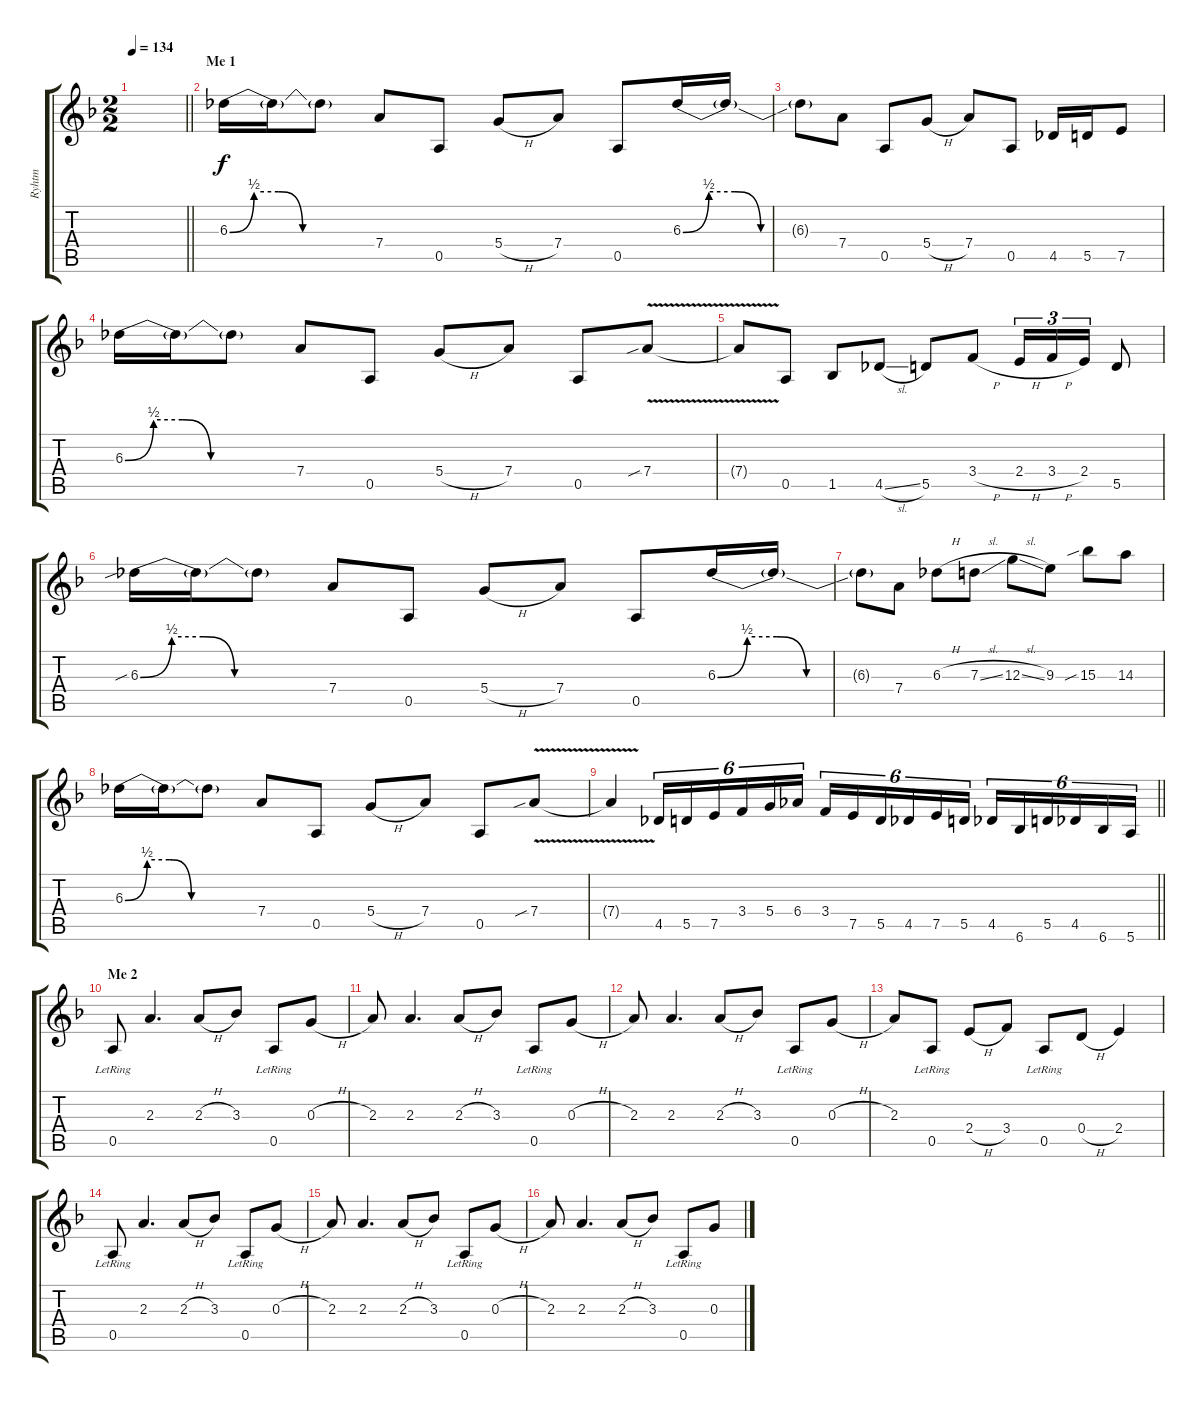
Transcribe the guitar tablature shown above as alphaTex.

\track ("Ryhtm" "Ryhtm") {instrument overdrivenguitar}
\staff {score tabs}
\tuning (E4 B3 G3 D3 A2 E2) {hide}
\ts (2 2)
\tempo 134
\clef g2
\barLineRight lightlight
\ks f
|
\section ("" "Me 1")
6.3{be (custom 0 0 10 2 20 2 30 0 60 0)}.16 6.3{t}.16 6.3{t}.8 7.4.8 0.5.8 5.4{h}.8 7.4.8 0.5.8 6.3{be (custom 0 0 10 2 20 2 30 0 60 0)}.16 6.3{t}.16 |
6.3{t}.8 7.4.8 0.5.8 5.4{h}.8 7.4.8 0.5.8 4.5.16 5.5.16 7.5.8 |
6.3{be (custom 0 0 10 2 20 2 30 0 60 0)}.16 6.3{t}.16 6.3{t}.8 7.4.8 0.5.8 5.4{h}.8 7.4.8 0.5.8 7.4{v sib}.8 |
7.4{t}.8 0.5.8 1.5.8 4.5{sl}.8 5.5.8 3.4{h}.8 2.4{h}.16{tu (3 2)} 3.4{h}.16{tu (3 2)} 2.4.16{tu (3 2)} 5.5.8 |
6.3{be (custom 0 0 10 2 20 2 30 0 60 0) sib}.16 6.3{t}.16 6.3{t}.8 7.4.8 0.5.8 5.4{h}.8 7.4.8 0.5.8 6.3{be (custom 0 0 10 2 20 2 30 0 60 0)}.16 6.3{t}.16 |
6.3{t}.8 7.4.8 6.3{h}.8 7.3{sl}.8 12.3{sl}.8 9.3.8 15.3{sib}.8 14.3.8 |
6.3{be (custom 0 0 10 2 20 2 30 0 60 0)}.16 6.3{t}.16 6.3{t}.8 7.4.8 0.5.8 5.4{h}.8 7.4.8 0.5.8 7.4{v sib}.8 |
\barLineRight lightlight
7.4{t}.4 4.5.16{tu (6 4)} 5.5.16{tu (6 4)} 7.5.16{tu (6 4)} 3.4.16{tu (6 4)} 5.4.16{tu (6 4)} 6.4.16{tu (6 4)} 3.4.16{tu (6 4)} 7.5.16{tu (6 4)} 5.5.16{tu (6 4)} 4.5.16{tu (6 4)} 7.5.16{tu (6 4)} 5.5.16{tu (6 4) beam splitsecondary} 4.5.16{tu (6 4)} 6.6.16{tu (6 4)} 5.5.16{tu (6 4)} 4.5.16{tu (6 4)} 6.6.16{tu (6 4)} 5.6.16{tu (6 4)} |
\section ("" "Me 2")
0.5{lr}.8 2.3.4{d} 2.3{h}.8 3.3.8 0.5{lr}.8 0.3{h}.8 |
2.3.8 2.3.4{d} 2.3{h}.8 3.3.8 0.5{lr}.8 0.3{h}.8 |
2.3.8 2.3.4{d} 2.3{h}.8 3.3.8 0.5{lr}.8 0.3{h}.8 |
2.3.8 0.5{lr}.8 2.4{h}.8 3.4.8 0.5{lr}.8 0.4{h}.8 2.4.4 |
0.5{lr}.8 2.3.4{d} 2.3{h}.8 3.3.8 0.5{lr}.8 0.3{h}.8 |
2.3.8 2.3.4{d} 2.3{h}.8 3.3.8 0.5{lr}.8 0.3{h}.8 |
2.3.8 2.3.4{d} 2.3{h}.8 3.3.8 0.5{lr}.8 0.3{h}.8
